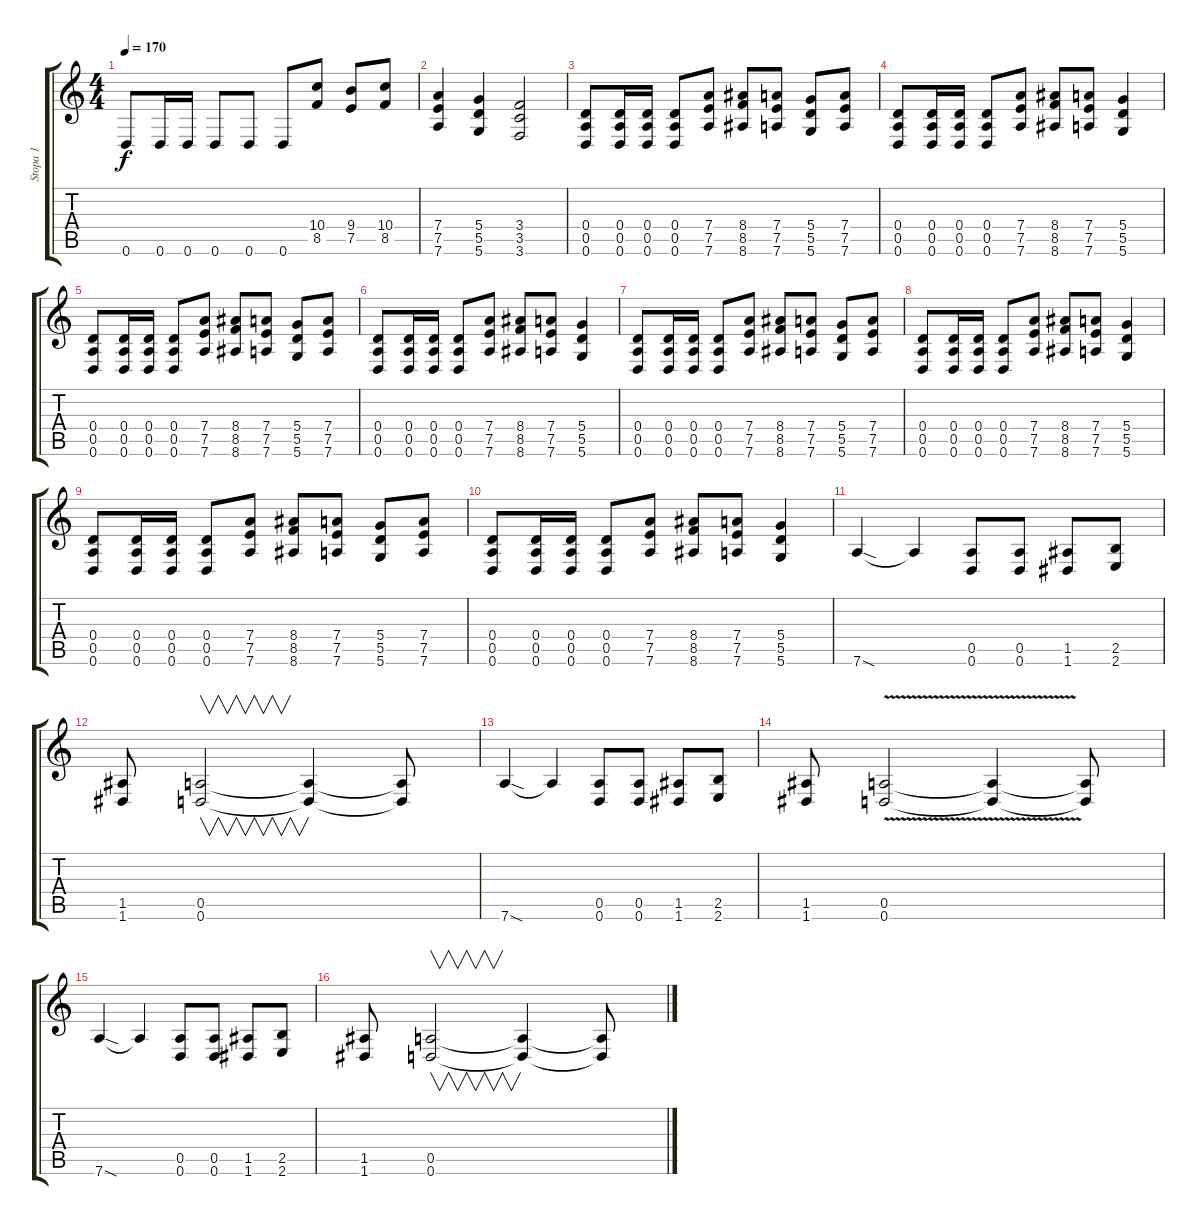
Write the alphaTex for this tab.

\track ("Stopa 1" "Stopa 1") {instrument distortionguitar}
\staff {score tabs}
\tuning (E4 B3 G3 D3 A2 D2) {hide}
\ts (4 4)
\tempo 170
\clef g2
\ks c
0.6.8{dy f} 0.6.16 0.6.16 0.6.8 0.6.8 0.6.8 (10.4 8.5).8 (9.4 7.5).8 (10.4 8.5).8 |
(7.4 7.5 7.6).4 (5.4 5.5 5.6).4 (3.4 3.5 3.6).2 |
(0.4 0.5 0.6).8 (0.4 0.5 0.6).16 (0.4 0.5 0.6).16 (0.4 0.5 0.6).8 (7.4 7.5 7.6).8 (8.4 8.5 8.6).8 (7.4 7.5 7.6).8 (5.4 5.5 5.6).8 (7.4 7.5 7.6).8 |
(0.4 0.5 0.6).8 (0.4 0.5 0.6).16 (0.4 0.5 0.6).16 (0.4 0.5 0.6).8 (7.4 7.5 7.6).8 (8.4 8.5 8.6).8 (7.4 7.5 7.6).8 (5.4 5.5 5.6).4 |
(0.4 0.5 0.6).8 (0.4 0.5 0.6).16 (0.4 0.5 0.6).16 (0.4 0.5 0.6).8 (7.4 7.5 7.6).8 (8.4 8.5 8.6).8 (7.4 7.5 7.6).8 (5.4 5.5 5.6).8 (7.4 7.5 7.6).8 |
(0.4 0.5 0.6).8 (0.4 0.5 0.6).16 (0.4 0.5 0.6).16 (0.4 0.5 0.6).8 (7.4 7.5 7.6).8 (8.4 8.5 8.6).8 (7.4 7.5 7.6).8 (5.4 5.5 5.6).4 |
(0.4 0.5 0.6).8 (0.4 0.5 0.6).16 (0.4 0.5 0.6).16 (0.4 0.5 0.6).8 (7.4 7.5 7.6).8 (8.4 8.5 8.6).8 (7.4 7.5 7.6).8 (5.4 5.5 5.6).8 (7.4 7.5 7.6).8 |
(0.4 0.5 0.6).8 (0.4 0.5 0.6).16 (0.4 0.5 0.6).16 (0.4 0.5 0.6).8 (7.4 7.5 7.6).8 (8.4 8.5 8.6).8 (7.4 7.5 7.6).8 (5.4 5.5 5.6).4 |
(0.4 0.5 0.6).8 (0.4 0.5 0.6).16 (0.4 0.5 0.6).16 (0.4 0.5 0.6).8 (7.4 7.5 7.6).8 (8.4 8.5 8.6).8 (7.4 7.5 7.6).8 (5.4 5.5 5.6).8 (7.4 7.5 7.6).8 |
(0.4 0.5 0.6).8 (0.4 0.5 0.6).16 (0.4 0.5 0.6).16 (0.4 0.5 0.6).8 (7.4 7.5 7.6).8 (8.4 8.5 8.6).8 (7.4 7.5 7.6).8 (5.4 5.5 5.6).4 |
7.6{sod}.4 7.6{t}.4 (0.5 0.6).8 (0.5 0.6).8 (1.5 1.6).8 (2.5 2.6).8 |
(1.5 1.6).8 (0.5 0.6).2{v} (0.5{t} 0.6{t}).4 (0.5{t} 0.6{t}).8 |
7.6{sod}.4 7.6{t}.4 (0.5 0.6).8 (0.5 0.6).8 (1.5 1.6).8 (2.5 2.6).8 |
(1.5 1.6).8 (0.5{v} 0.6).2 (0.5{t} 0.6{t}).4 (0.5{t} 0.6{t}).8 |
7.6{sod}.4 7.6{t}.4 (0.5 0.6).8 (0.5 0.6).8 (1.5 1.6).8 (2.5 2.6).8 |
(1.5 1.6).8 (0.5 0.6).2{v} (0.5{t} 0.6{t}).4 (0.5{t} 0.6{t}).8
